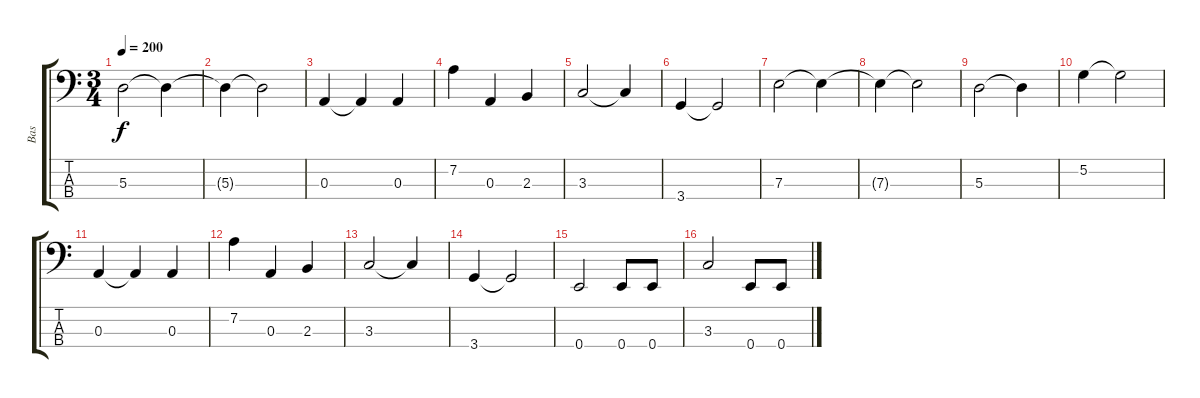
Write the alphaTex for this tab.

\track ("Bas" "Bas") {instrument electricbassfinger}
\staff {score tabs}
\tuning (G2 D2 A1 E1) {hide}
\ts (3 4)
\tempo 200
\clef f4
\ks c
5.3.2{dy f} 5.3{t}.4 |
5.3{t}.4 5.3{t}.2 |
0.3.4 0.3{t}.4 0.3.4 |
7.2.4 0.3.4 2.3.4 |
3.3.2 3.3{t}.4 |
3.4.4 3.4{t}.2 |
7.3.2 7.3{t}.4 |
7.3{t}.4 7.3{t}.2 |
5.3.2 5.3{t}.4 |
5.2.4 5.2{t}.2 |
0.3.4 0.3{t}.4 0.3.4 |
7.2.4 0.3.4 2.3.4 |
3.3.2 3.3{t}.4 |
3.4.4 3.4{t}.2 |
0.4.2 0.4.8 0.4.8 |
3.3.2 0.4.8 0.4.8
